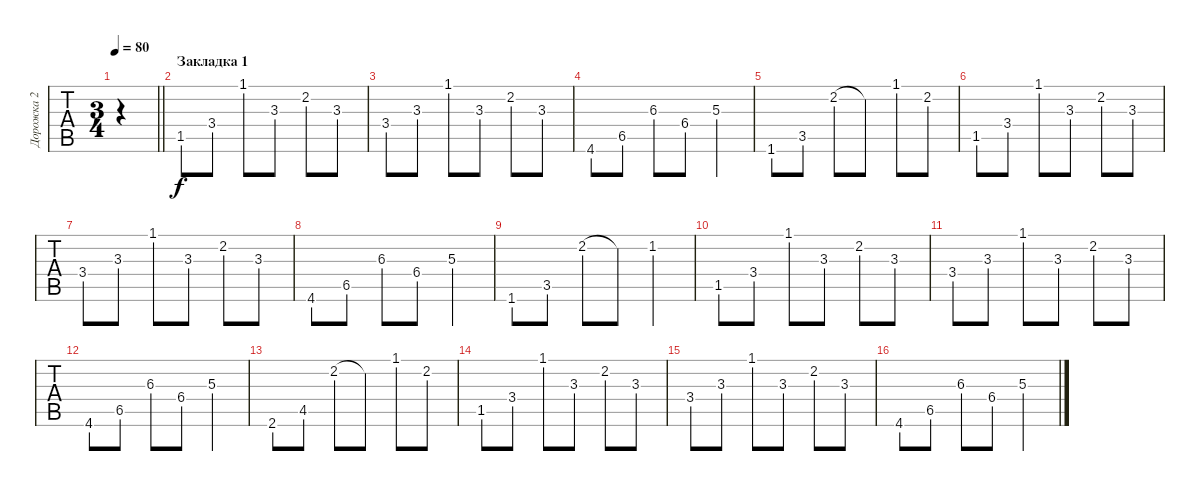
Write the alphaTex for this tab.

\track ("Дорожка 2" "Дорожка 2") {instrument electricguitarclean}
\staff {tabs}
\tuning (C4 G3 Eb3 Bb2 F2 C2) {hide}
\ts (3 4)
\tempo 80
\clef g2
\barLineRight lightlight
\ks f#minor
|
\section ("" "Закладка 1")
1.5.8 3.4.8 1.1.8 3.3.8 2.2.8 3.3.8 |
3.4.8 3.3.8 1.1.8 3.3.8 2.2.8 3.3.8 |
4.6.8 6.5.8 6.3.8 6.4.8 5.3.4 |
1.6.8 3.5.8 2.2.8 2.2{t}.8 1.1.8 2.2.8 |
1.5.8 3.4.8 1.1.8 3.3.8 2.2.8 3.3.8 |
3.4.8 3.3.8 1.1.8 3.3.8 2.2.8 3.3.8 |
4.6.8 6.5.8 6.3.8 6.4.8 5.3.4 |
1.6.8 3.5.8 2.2.8 2.2{t}.8 1.2.4 |
1.5.8 3.4.8 1.1.8 3.3.8 2.2.8 3.3.8 |
3.4.8 3.3.8 1.1.8 3.3.8 2.2.8 3.3.8 |
4.6.8 6.5.8 6.3.8 6.4.8 5.3.4 |
2.6.8 4.5.8 2.2.8 2.2{t}.8 1.1.8 2.2.8 |
1.5.8 3.4.8 1.1.8 3.3.8 2.2.8 3.3.8 |
3.4.8 3.3.8 1.1.8 3.3.8 2.2.8 3.3.8 |
4.6.8 6.5.8 6.3.8 6.4.8 5.3.4
